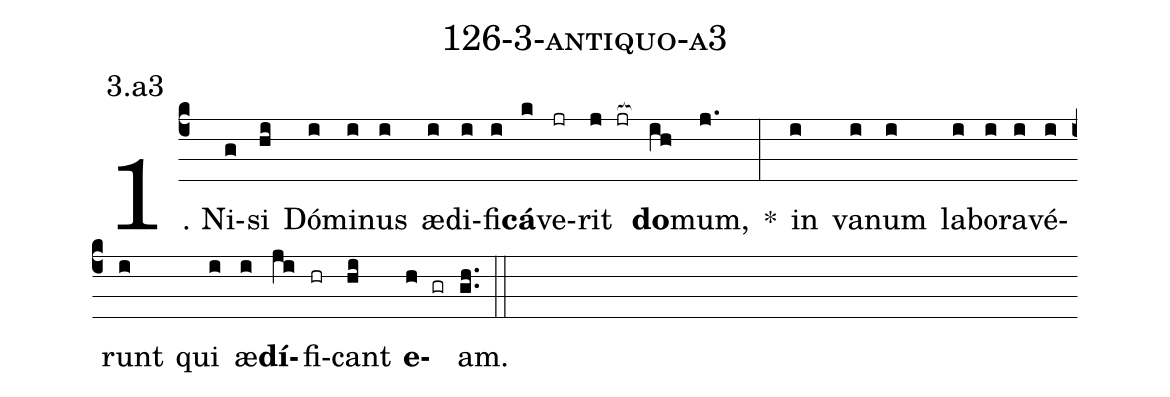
name: 126-3-antiquo-a3;
annotation: 3.a3;
%%
(c4)1. Ni(g)si(hi) Dó(i)mi(i)nus(i) æ(i)di(i)fi(i)<b>cá</b>(k)ve(jr)rit(j jr[ocb:1{]) <b>do</b>(ih[ocb:0}])mum,(j.) *(:) in(i) va(i)num(i) la(i)bo(i)ra(i)vé(i)runt(i) qui(i) æ(i)<b>dí</b>(ji)fi(hr)cant(hi) <b>e</b>(h gr)am.(gh..) (::)
